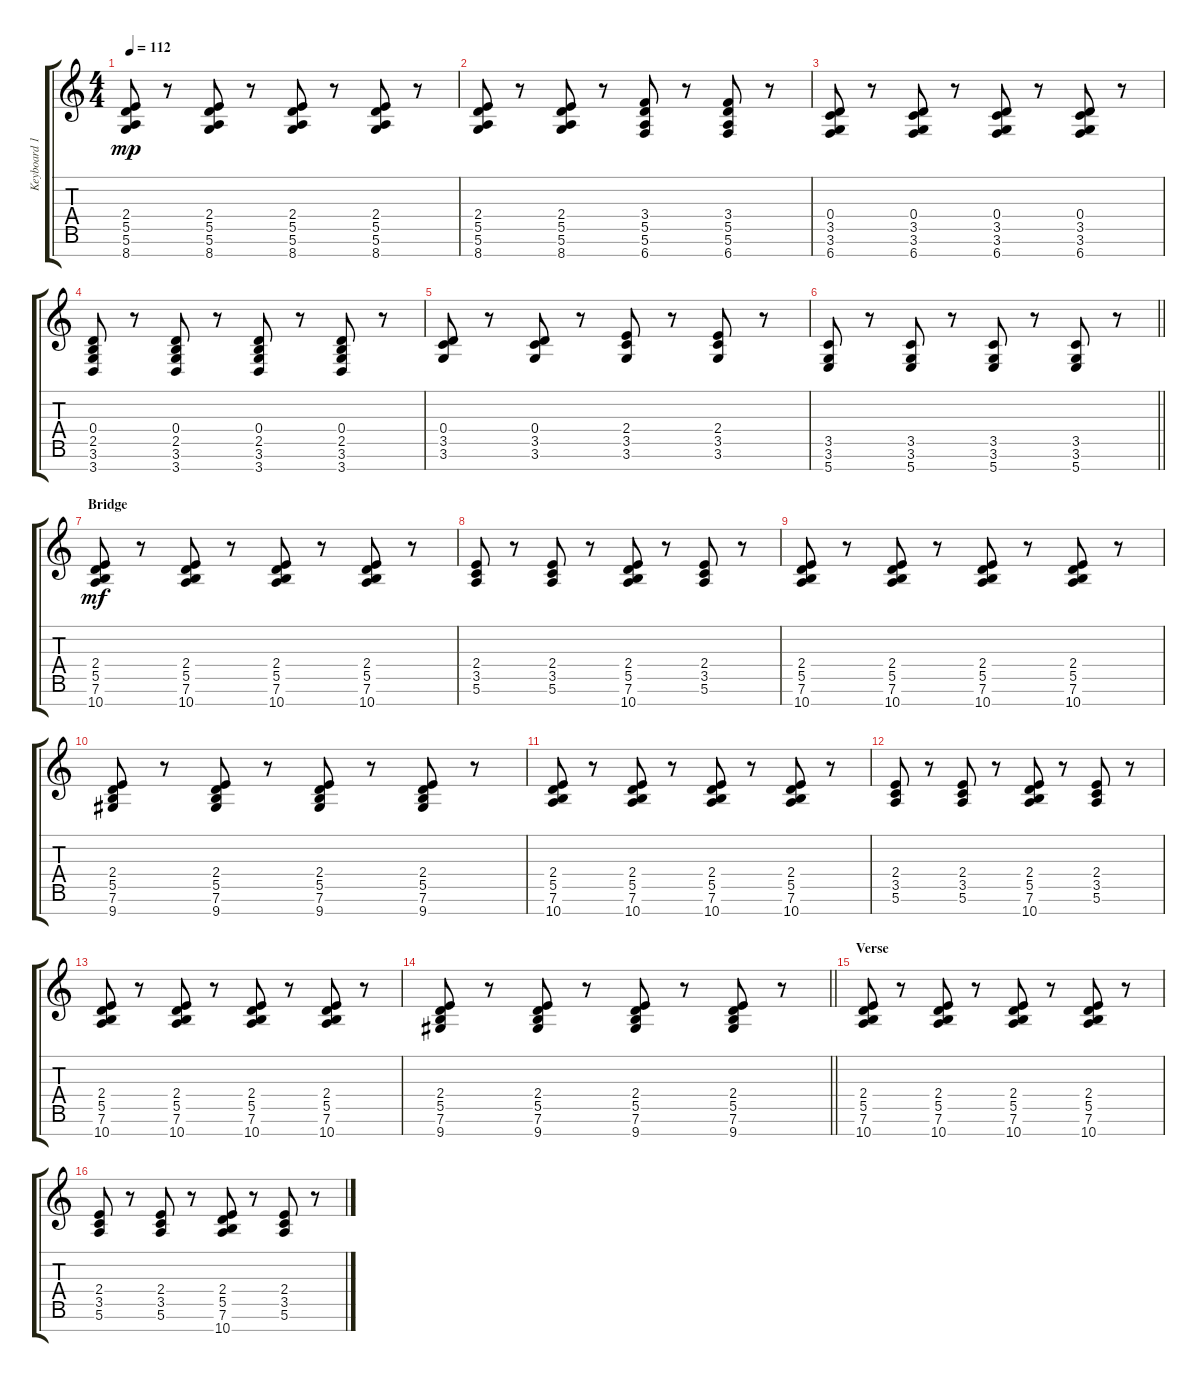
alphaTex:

\track ("Keyboard 1 (elec.) (RH)" "Keyboard 1") {instrument electricpiano1}
\staff {score tabs}
\tuning (E5 B4 G4 D4 A3 E3 B2) {hide}
\ts (4 4)
\tempo 112
\clef g2
\ks c
(2.4 5.5 5.6 8.7).8{dy mp} r.8 (2.4 5.5 5.6 8.7).8 r.8 (2.4 5.5 5.6 8.7).8 r.8 (2.4 5.5 5.6 8.7).8 r.8 |
(2.4 5.5 5.6 8.7).8 r.8 (2.4 5.5 5.6 8.7).8 r.8 (3.4 5.5 5.6 6.7).8 r.8 (3.4 5.5 5.6 6.7).8 r.8 |
(0.4 3.5 3.6 6.7).8 r.8 (0.4 3.5 3.6 6.7).8 r.8 (0.4 3.5 3.6 6.7).8 r.8 (0.4 3.5 3.6 6.7).8 r.8 |
(0.4 2.5 3.6 3.7).8 r.8 (0.4 2.5 3.6 3.7).8 r.8 (0.4 2.5 3.6 3.7).8 r.8 (0.4 2.5 3.6 3.7).8 r.8 |
(0.4 3.5 3.6).8 r.8 (0.4 3.5 3.6).8 r.8 (2.4 3.5 3.6).8 r.8 (2.4 3.5 3.6).8 r.8 |
\barLineRight lightlight
(3.5 3.6 5.7).8 r.8 (3.5 3.6 5.7).8 r.8 (3.5 3.6 5.7).8 r.8 (3.5 3.6 5.7).8 r.8 |
\section ("" "Bridge")
(2.4 5.5 7.6 10.7).8{dy mf} r.8 (2.4 5.5 7.6 10.7).8 r.8 (2.4 5.5 7.6 10.7).8 r.8 (2.4 5.5 7.6 10.7).8 r.8 |
(2.4 3.5 5.6).8 r.8 (2.4 3.5 5.6).8 r.8 (2.4 5.5 7.6 10.7).8 r.8 (2.4 3.5 5.6).8 r.8 |
(2.4 5.5 7.6 10.7).8 r.8 (2.4 5.5 7.6 10.7).8 r.8 (2.4 5.5 7.6 10.7).8 r.8 (2.4 5.5 7.6 10.7).8 r.8 |
(2.4 5.5 7.6 9.7).8 r.8 (2.4 5.5 7.6 9.7).8 r.8 (2.4 5.5 7.6 9.7).8 r.8 (2.4 5.5 7.6 9.7).8 r.8 |
(2.4 5.5 7.6 10.7).8 r.8 (2.4 5.5 7.6 10.7).8 r.8 (2.4 5.5 7.6 10.7).8 r.8 (2.4 5.5 7.6 10.7).8 r.8 |
(2.4 3.5 5.6).8 r.8 (2.4 3.5 5.6).8 r.8 (2.4 5.5 7.6 10.7).8 r.8 (2.4 3.5 5.6).8 r.8 |
(2.4 5.5 7.6 10.7).8 r.8 (2.4 5.5 7.6 10.7).8 r.8 (2.4 5.5 7.6 10.7).8 r.8 (2.4 5.5 7.6 10.7).8 r.8 |
\barLineRight lightlight
(2.4 5.5 7.6 9.7).8 r.8 (2.4 5.5 7.6 9.7).8 r.8 (2.4 5.5 7.6 9.7).8 r.8 (2.4 5.5 7.6 9.7).8 r.8 |
\section ("" "Verse")
(2.4 5.5 7.6 10.7).8 r.8 (2.4 5.5 7.6 10.7).8 r.8 (2.4 5.5 7.6 10.7).8 r.8 (2.4 5.5 7.6 10.7).8 r.8 |
(2.4 3.5 5.6).8 r.8 (2.4 3.5 5.6).8 r.8 (2.4 5.5 7.6 10.7).8 r.8 (2.4 3.5 5.6).8 r.8
